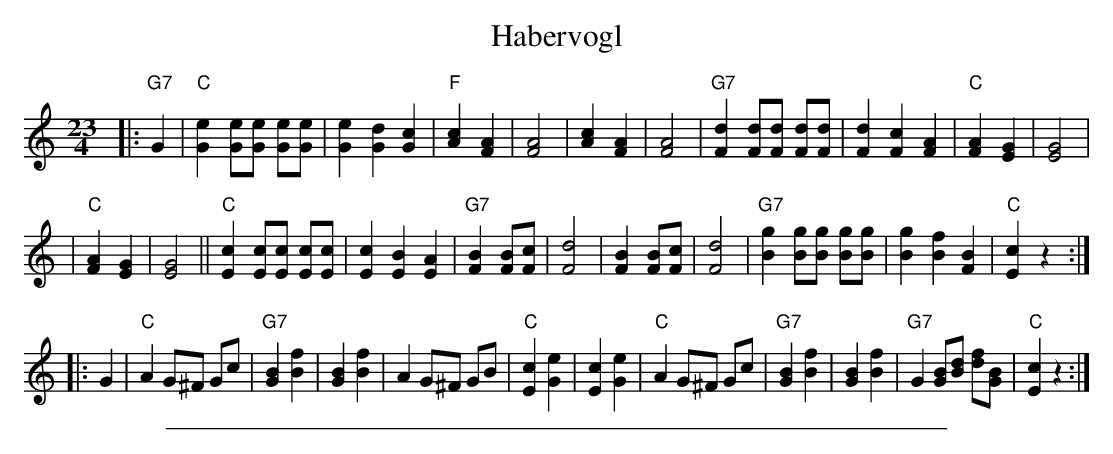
X:1
T: Habervogl
M: 23/4
L: 1/8
K: C
|: "G7"G2 \
| "C"[e2G2] [eG][eG] [eG][eG] | [e2G2] [d2G2] [c2G2] \
| "F"[c2A2][A2F2] | [A4F4] | [c2A2][A2F2] | [A4F4] \
| "G7"[d2F2] [dF][dF] [dF][dF] | [d2F2] [c2F2] [A2F2] \
| "C"[A2F2][G2E2] | [G4E4] |
| "C"[A2F2][G2E2] | [G4E4] \
||"C"[c2E2] [cE][cE] [cE][cE] | [c2E2] [B2E2] [A2E2] \
| "G7"[B2F2][BF][cF] | [d4F4] | [B2F2][BF][cF] | [d4F4] \
| "G7"[g2B2] [gB][gB] [gB][gB] | [g2B2] [f2B2] [B2F2] | "C"[c2E2] z2 :|
|: G2 \
| "C"A2 G^F Gc | "G7"[B2G2][f2B2] | [B2G2][f2B2] \
|    A2 G^F GB |  "C"[c2E2][e2G2] | [c2E2][e2G2] \
| "C"A2 G^F Gc | "G7"[B2G2][f2B2] | [B2G2][f2B2] \
| "G7"G2 [BG][dB] [fd][BG] | "C"[c2E2] z2 :|
